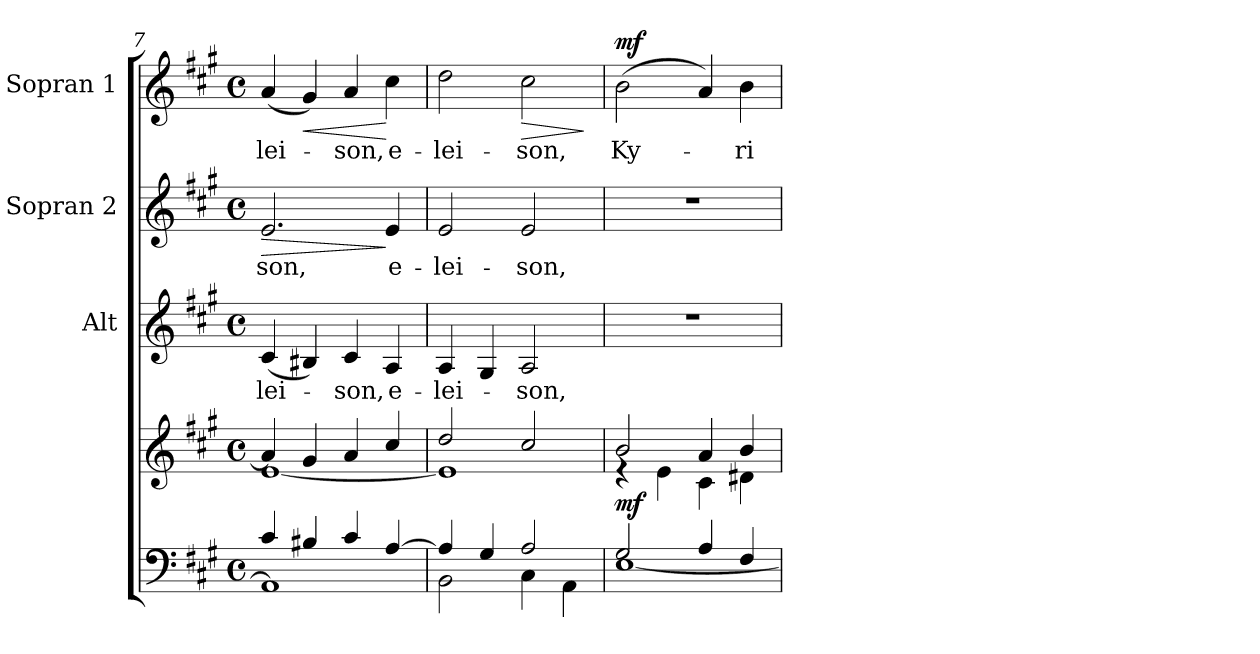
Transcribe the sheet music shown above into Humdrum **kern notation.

**kern	**kern	**dynam	**kern	**text	**kern	**text	**dynam	**kern	**text	**dynam
*part4	*part4	*part4	*part3	*part3	*part2	*part2	*part2	*part1	*part1	*part1
*staff5	*staff4	*staff4/5	*staff3	*staff3	*staff2	*staff2	*staff2	*staff1	*staff1	*staff1
*	*	*	*I"Alt	*	*I"Sopran 2	*	*	*I"Sopran 1	*	*
*	*	*	*I'A.	*	*I'S. 2	*	*	*I'S. 1	*	*
!!LO:LB:g=z
*clefF4	*clefG2	*	*clefG2	*	*clefG2	*	*	*clefG2	*	*
*k[f#c#g#]	*k[f#c#g#]	*	*k[f#c#g#]	*	*k[f#c#g#]	*	*	*k[f#c#g#]	*	*
*A:	*A:	*	*A:	*	*A:	*	*	*A:	*	*
*M4/4	*M4/4	*	*M4/4	*	*M4/4	*	*	*M4/4	*	*
*met(c)	*met(c)	*	*met(c)	*	*met(c)	*	*	*met(c)	*	*
=7	=7	=7	=7	=7	=7	=7	=7	=7	=7	=7
*^	*^	*	*	*	*	*	*	*	*	*
!	!	!	!	!	!	!LO:LY:b	!	!LO:LY:b	!LO:HP:b	!	!LO:LY:b	!
4c#/	1AA]	4a/]	[<1e	.	(<4c#/	-lei-	2.e/	-son,	>	(<4a/	-lei-	.
!	!	!	!	!	!	!	!	!	!	!	!	!LO:HP:b
4B#X/	.	4g#/	.	.	4B#X/)	.	.	.	.	4g#/)	.	<
!	!	!	!	!	!	!LO:LY:b	!	!	!	!	!LO:LY:b	!
4c#/	.	4a/	.	.	4c#/	-son,	.	.	.	4a/	-son,	.
!	!	!	!	!	!	!LO:LY:b	!	!LO:LY:b	!	!	!LO:LY:b	!
[>4A/	.	4cc#/	.	.	4A/	e-	4e/	e-	]	4cc#\	e-	[
=8	=8	=8	=8	=8	=8	=8	=8	=8	=8	=8	=8	=8
!	!	!	!	!	!	!LO:LY:b	!	!LO:LY:b	!	!	!LO:LY:b	!
4A/]	2BB\	2dd/	1e]	.	4A/	-lei-	2e/	-lei-	.	2dd\	-lei-	.
4G#/	.	.	.	.	4G#/	.	.	.	.	.	.	.
!	!	!	!	!	!	!LO:LY:b	!	!LO:LY:b	!	!	!LO:LY:b	!LO:HP:b
2A/	4C#\	2cc#/	.	.	2A/	-son,	2e/	-son,	.	2cc#\	-son,	>
.	4AA\	.	.	.	.	.	.	.	.	.	.	.
*v	*v	*	*	*	*	*	*	*	*	*	*	*
*	*v	*v	*	*	*	*	*	*	*	*	*
.	.	.	.	.	.	.	.	.	.	]
=9	=9	=9	=9	=9	=9	=9	=9	=9	=9	=9
*^	*^	*	*	*	*	*	*	*	*	*
!	!	!	!	!LO:DY:b	!	!	!	!	!	!	!LO:LY:b	!LO:DY:a
2G#/	[<1E	2b/	4rd	mf	1r	.	1r	.	.	(>2b\	Ky-	mf
.	.	.	4e\	.	.	.	.	.	.	.	.	.
4A/	.	4a/	4c#\	.	.	.	.	.	.	4a/)	.	.
!	!	!	!	!	!	!	!	!	!	!	!LO:LY:b	!
4F#/	.	4b/	4d#X\	.	.	.	.	.	.	4b\	-ri-	.
*v	*v	*	*	*	*	*	*	*	*	*	*	*
*	*v	*v	*	*	*	*	*	*	*	*	*
=	=	=	=	=	=	=	=	=	=	=
*-	*-	*-	*-	*-	*-	*-	*-	*-	*-	*-
